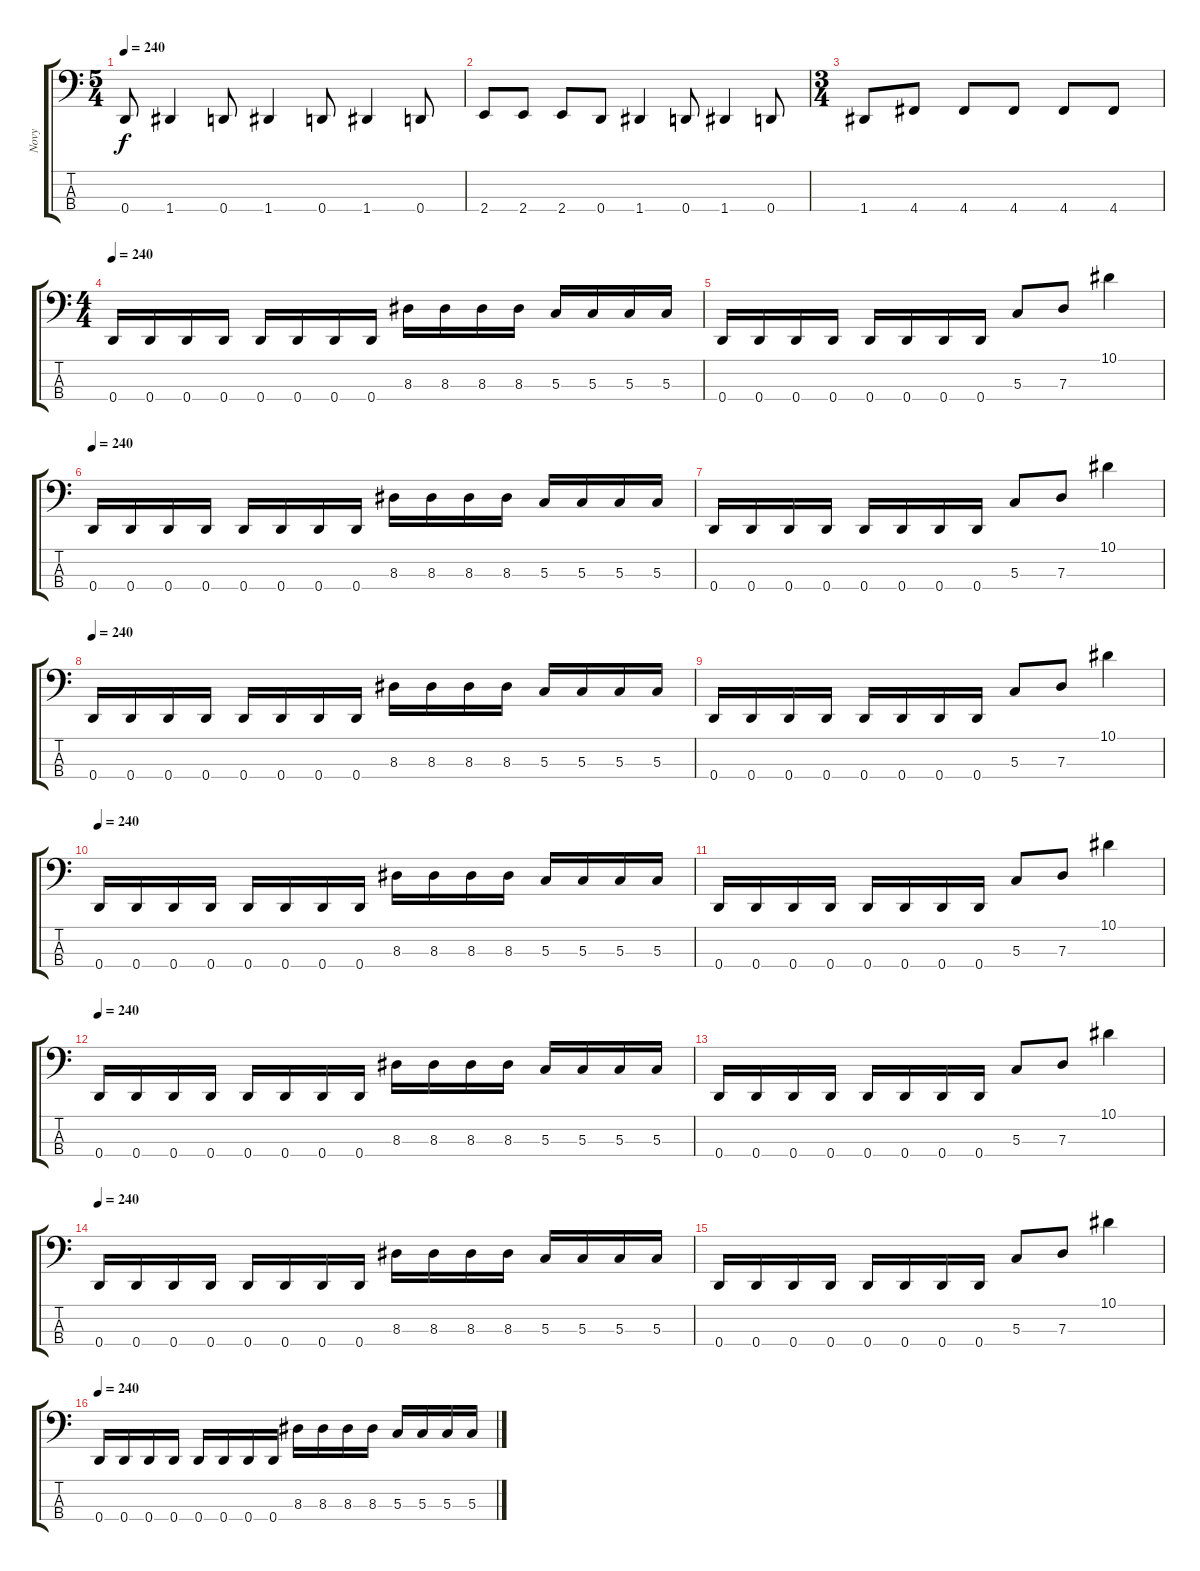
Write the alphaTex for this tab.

\track ("Novy" "Novy") {instrument electricbasspick}
\staff {score tabs}
\tuning (F2 C2 G1 D1) {hide}
\ts (5 4)
\tempo 240
\clef f4
\ks c
0.4.8{dy f} 1.4.4 0.4.8 1.4.4 0.4.8 1.4.4 0.4.8 |
2.4.8 2.4.8 2.4.8 0.4.8 1.4.4 0.4.8 1.4.4 0.4.8 |
\ts (3 4)
1.4.8 4.4.8 4.4.8 4.4.8 4.4.8 4.4.8 |
\ts (4 4)
\tempo 240
0.4.16 0.4.16 0.4.16 0.4.16 0.4.16 0.4.16 0.4.16 0.4.16 8.3.16 8.3.16 8.3.16 8.3.16 5.3.16 5.3.16 5.3.16 5.3.16 |
0.4.16 0.4.16 0.4.16 0.4.16 0.4.16 0.4.16 0.4.16 0.4.16 5.3.8 7.3.8 10.1.4 |
\tempo 240
0.4.16 0.4.16 0.4.16 0.4.16 0.4.16 0.4.16 0.4.16 0.4.16 8.3.16 8.3.16 8.3.16 8.3.16 5.3.16 5.3.16 5.3.16 5.3.16 |
0.4.16 0.4.16 0.4.16 0.4.16 0.4.16 0.4.16 0.4.16 0.4.16 5.3.8 7.3.8 10.1.4 |
\tempo 240
0.4.16 0.4.16 0.4.16 0.4.16 0.4.16 0.4.16 0.4.16 0.4.16 8.3.16 8.3.16 8.3.16 8.3.16 5.3.16 5.3.16 5.3.16 5.3.16 |
0.4.16 0.4.16 0.4.16 0.4.16 0.4.16 0.4.16 0.4.16 0.4.16 5.3.8 7.3.8 10.1.4 |
\tempo 240
0.4.16 0.4.16 0.4.16 0.4.16 0.4.16 0.4.16 0.4.16 0.4.16 8.3.16 8.3.16 8.3.16 8.3.16 5.3.16 5.3.16 5.3.16 5.3.16 |
0.4.16 0.4.16 0.4.16 0.4.16 0.4.16 0.4.16 0.4.16 0.4.16 5.3.8 7.3.8 10.1.4 |
\tempo 240
0.4.16 0.4.16 0.4.16 0.4.16 0.4.16 0.4.16 0.4.16 0.4.16 8.3.16 8.3.16 8.3.16 8.3.16 5.3.16 5.3.16 5.3.16 5.3.16 |
0.4.16 0.4.16 0.4.16 0.4.16 0.4.16 0.4.16 0.4.16 0.4.16 5.3.8 7.3.8 10.1.4 |
\tempo 240
0.4.16 0.4.16 0.4.16 0.4.16 0.4.16 0.4.16 0.4.16 0.4.16 8.3.16 8.3.16 8.3.16 8.3.16 5.3.16 5.3.16 5.3.16 5.3.16 |
0.4.16 0.4.16 0.4.16 0.4.16 0.4.16 0.4.16 0.4.16 0.4.16 5.3.8 7.3.8 10.1.4 |
\tempo 240
0.4.16 0.4.16 0.4.16 0.4.16 0.4.16 0.4.16 0.4.16 0.4.16 8.3.16 8.3.16 8.3.16 8.3.16 5.3.16 5.3.16 5.3.16 5.3.16
